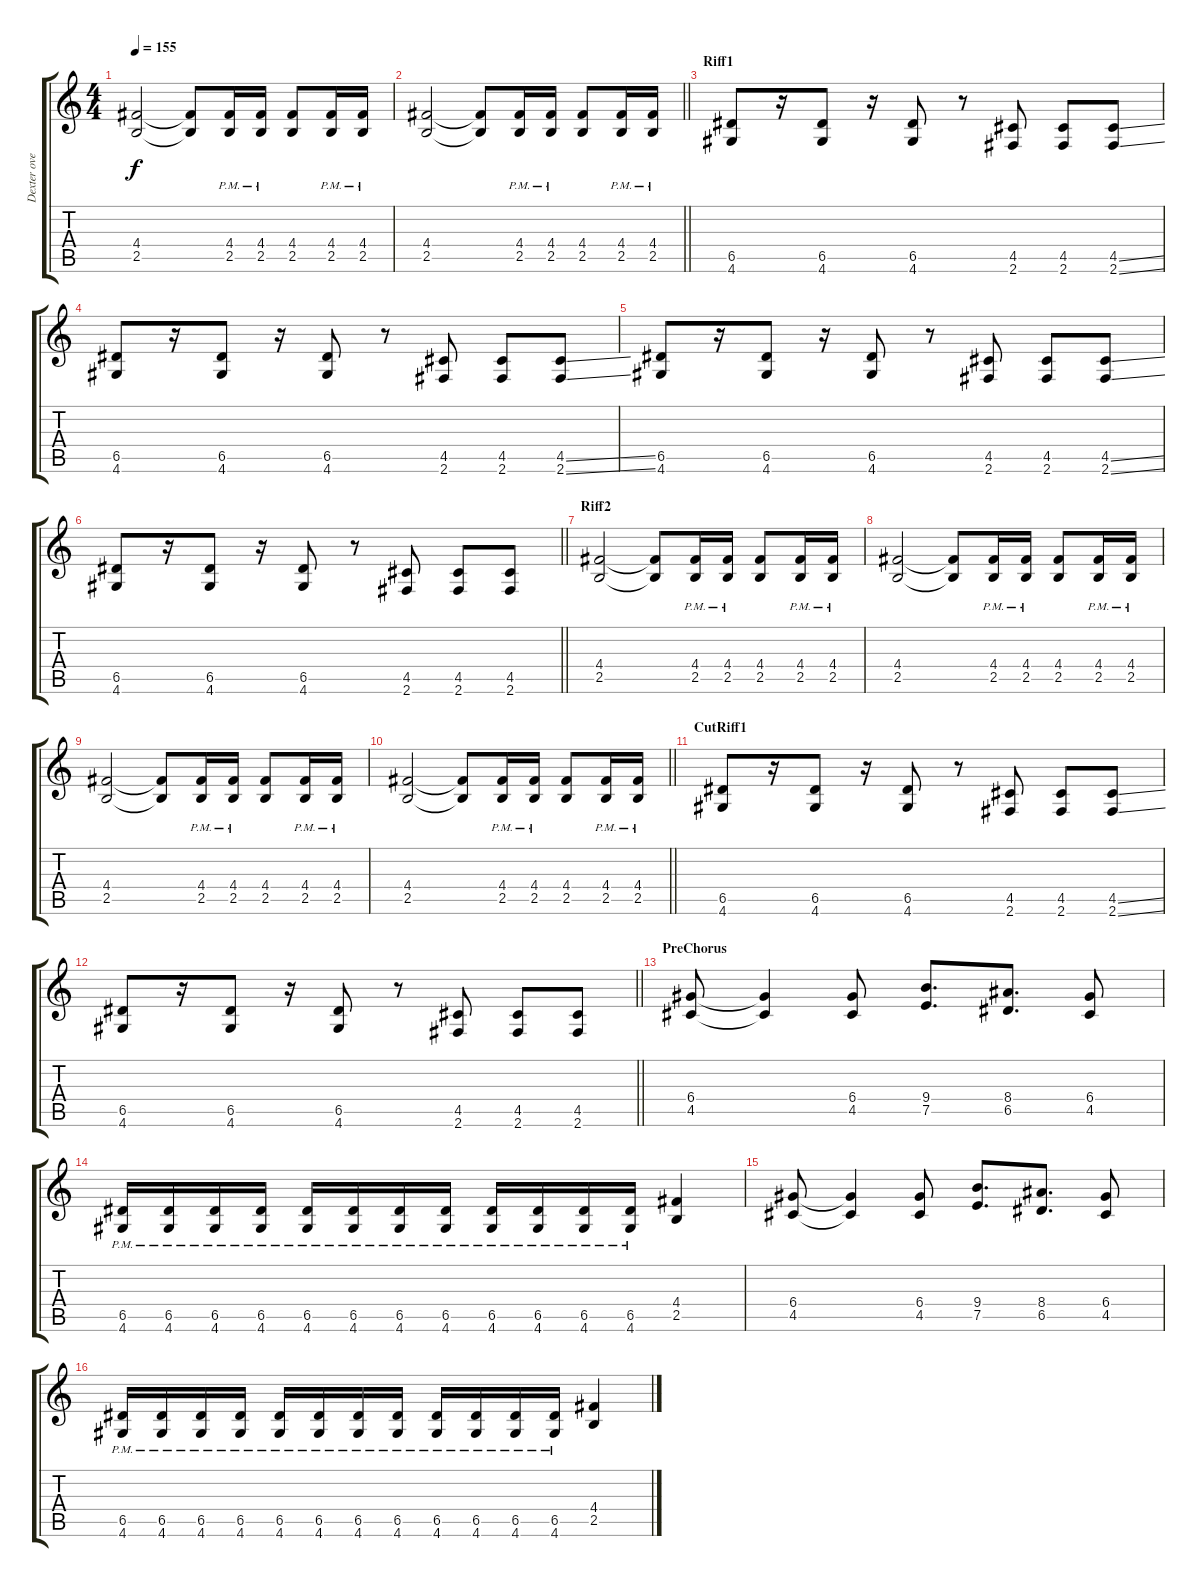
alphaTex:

\track ("Dexter over" "Dexter ove") {instrument overdrivenguitar}
\staff {score tabs}
\tuning (E4 B3 G3 D3 A2 E2) {hide}
\ts (4 4)
\tempo 155
\clef g2
\ks c
(4.4 2.5).2{dy f} (4.4{t} 2.5{t}).8 (4.4{pm} 2.5{pm}).16 (4.4{pm} 2.5{pm}).16 (4.4 2.5).8 (4.4{pm} 2.5{pm}).16 (4.4{pm} 2.5{pm}).16 |
\barLineRight lightlight
(4.4 2.5).2 (4.4{t} 2.5{t}).8 (4.4{pm} 2.5{pm}).16 (4.4{pm} 2.5{pm}).16 (4.4 2.5).8 (4.4{pm} 2.5{pm}).16 (4.4{pm} 2.5{pm}).16 |
\section ("" "Riff1")
(6.5 4.6).8 r.16 (6.5 4.6).8 r.16 (6.5 4.6).8 r.8 (4.5 2.6).8 (4.5 2.6).8 (4.5{ss} 2.6{ss}).8 |
(6.5 4.6).8 r.16 (6.5 4.6).8 r.16 (6.5 4.6).8 r.8 (4.5 2.6).8 (4.5 2.6).8 (4.5{ss} 2.6{ss}).8 |
(6.5 4.6).8 r.16 (6.5 4.6).8 r.16 (6.5 4.6).8 r.8 (4.5 2.6).8 (4.5 2.6).8 (4.5{ss} 2.6{ss}).8 |
\barLineRight lightlight
(6.5 4.6).8 r.16 (6.5 4.6).8 r.16 (6.5 4.6).8 r.8 (4.5 2.6).8 (4.5 2.6).8 (4.5 2.6).8 |
\section ("" "Riff2")
(4.4 2.5).2 (4.4{t} 2.5{t}).8 (4.4{pm} 2.5{pm}).16 (4.4{pm} 2.5{pm}).16 (4.4 2.5).8 (4.4{pm} 2.5{pm}).16 (4.4{pm} 2.5{pm}).16 |
(4.4 2.5).2 (4.4{t} 2.5{t}).8 (4.4{pm} 2.5{pm}).16 (4.4{pm} 2.5{pm}).16 (4.4 2.5).8 (4.4{pm} 2.5{pm}).16 (4.4{pm} 2.5{pm}).16 |
(4.4 2.5).2 (4.4{t} 2.5{t}).8 (4.4{pm} 2.5{pm}).16 (4.4{pm} 2.5{pm}).16 (4.4 2.5).8 (4.4{pm} 2.5{pm}).16 (4.4{pm} 2.5{pm}).16 |
\barLineRight lightlight
(4.4 2.5).2 (4.4{t} 2.5{t}).8 (4.4{pm} 2.5{pm}).16 (4.4{pm} 2.5{pm}).16 (4.4 2.5).8 (4.4{pm} 2.5{pm}).16 (4.4{pm} 2.5{pm}).16 |
\section ("" "CutRiff1")
(6.5 4.6).8 r.16 (6.5 4.6).8 r.16 (6.5 4.6).8 r.8 (4.5 2.6).8 (4.5 2.6).8 (4.5{ss} 2.6{ss}).8 |
\barLineRight lightlight
(6.5 4.6).8 r.16 (6.5 4.6).8 r.16 (6.5 4.6).8 r.8 (4.5 2.6).8 (4.5 2.6).8 (4.5 2.6).8 |
\section ("" "PreChorus")
(6.4 4.5).8 (6.4{t} 4.5{t}).4 (6.4 4.5).8 (9.4 7.5).8{d} (8.4 6.5).8{d} (6.4 4.5).8 |
(6.5{pm} 4.6{pm}).16 (6.5{pm} 4.6{pm}).16 (6.5{pm} 4.6{pm}).16 (6.5{pm} 4.6{pm}).16 (6.5{pm} 4.6{pm}).16 (6.5{pm} 4.6{pm}).16 (6.5{pm} 4.6{pm}).16 (6.5{pm} 4.6{pm}).16 (6.5{pm} 4.6{pm}).16 (6.5{pm} 4.6{pm}).16 (6.5{pm} 4.6{pm}).16 (6.5{pm} 4.6{pm}).16 (4.4 2.5).4 |
(6.4 4.5).8 (6.4{t} 4.5{t}).4 (6.4 4.5).8 (9.4 7.5).8{d} (8.4 6.5).8{d} (6.4 4.5).8 |
(6.5{pm} 4.6{pm}).16 (6.5{pm} 4.6{pm}).16 (6.5{pm} 4.6{pm}).16 (6.5{pm} 4.6{pm}).16 (6.5{pm} 4.6{pm}).16 (6.5{pm} 4.6{pm}).16 (6.5{pm} 4.6{pm}).16 (6.5{pm} 4.6{pm}).16 (6.5{pm} 4.6{pm}).16 (6.5{pm} 4.6{pm}).16 (6.5{pm} 4.6{pm}).16 (6.5{pm} 4.6{pm}).16 (4.4 2.5).4
